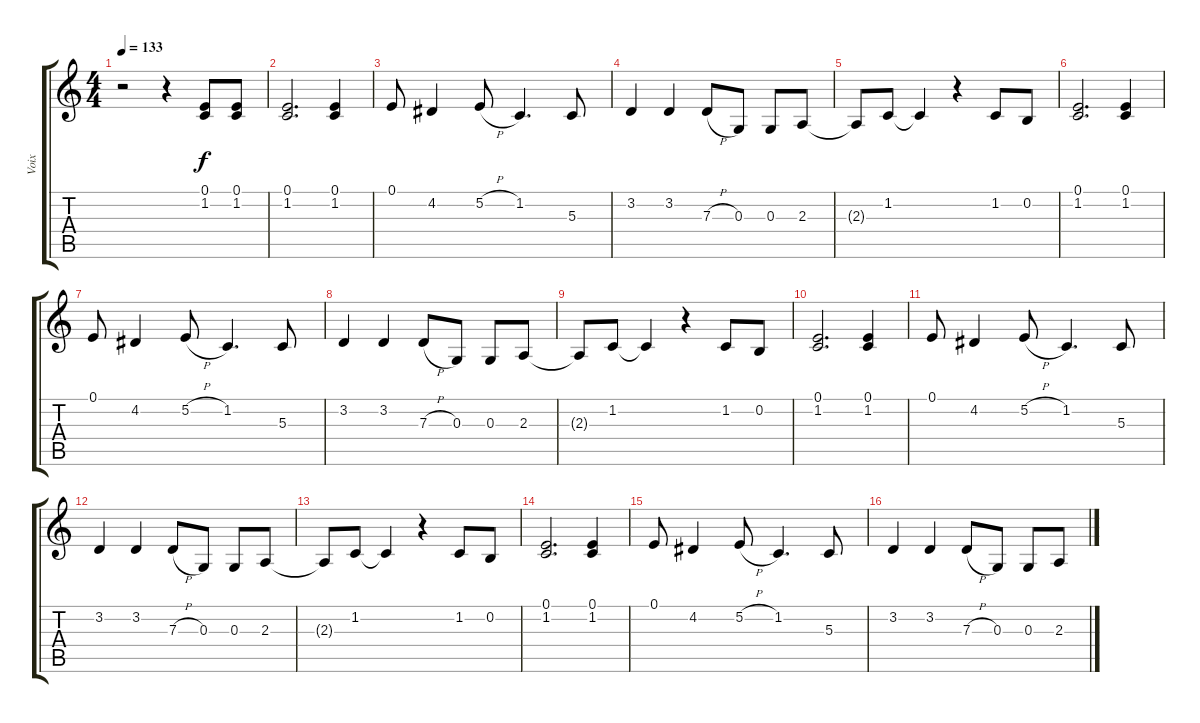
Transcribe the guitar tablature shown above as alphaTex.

\track ("Voix" "Voix") {instrument bassoon}
\staff {score tabs}
\tuning (E4 B3 G3 D3 A2 E2) {hide}
\ts (4 4)
\tempo 133
\clef g2
\ks c
r.2{dy f} r.4 (0.1 1.2).8 (0.1 1.2).8 |
(0.1 1.2).2{d} (0.1 1.2).4 |
0.1.8 4.2.4 5.2{h}.8 1.2.4{d} 5.3.8 |
3.2.4 3.2.4 7.3{h}.8 0.3.8 0.3.8 2.3.8 |
2.3{t}.8 1.2.8 1.2{t}.4 r.4 1.2.8 0.2.8 |
(0.1 1.2).2{d} (0.1 1.2).4 |
0.1.8 4.2.4 5.2{h}.8 1.2.4{d} 5.3.8 |
3.2.4 3.2.4 7.3{h}.8 0.3.8 0.3.8 2.3.8 |
2.3{t}.8 1.2.8 1.2{t}.4 r.4 1.2.8 0.2.8 |
(0.1 1.2).2{d} (0.1 1.2).4 |
0.1.8 4.2.4 5.2{h}.8 1.2.4{d} 5.3.8 |
3.2.4 3.2.4 7.3{h}.8 0.3.8 0.3.8 2.3.8 |
2.3{t}.8 1.2.8 1.2{t}.4 r.4 1.2.8 0.2.8 |
(0.1 1.2).2{d} (0.1 1.2).4 |
0.1.8 4.2.4 5.2{h}.8 1.2.4{d} 5.3.8 |
3.2.4 3.2.4 7.3{h}.8 0.3.8 0.3.8 2.3.8
